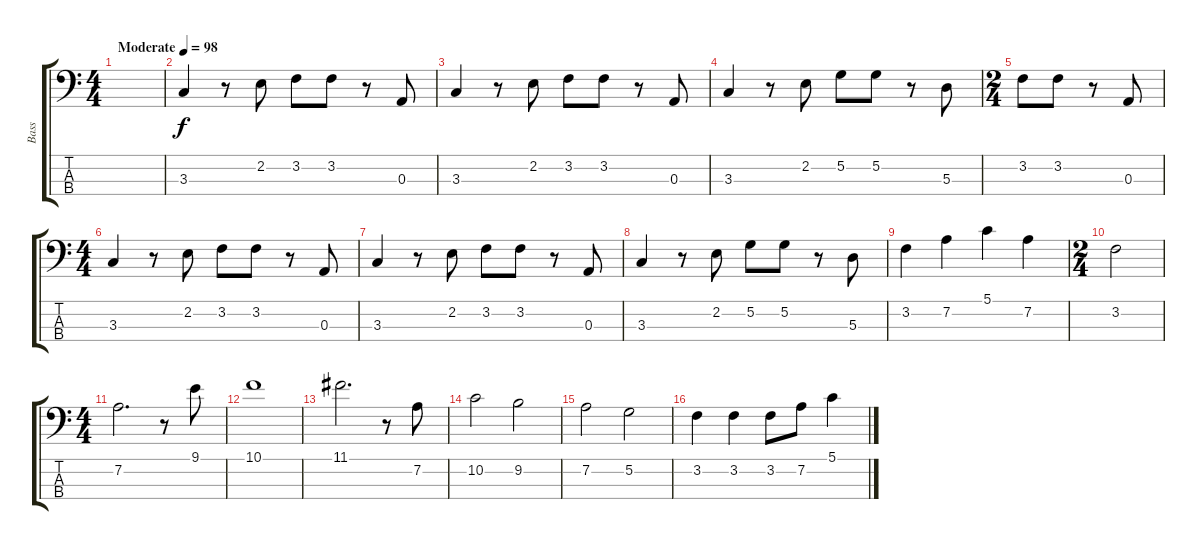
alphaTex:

\track ("Bass" "Bass") {instrument electricbassfinger}
\staff {score tabs}
\tuning (G2 D2 A1 E1) {hide}
\ts (4 4)
\tempo (98 "Moderate")
\clef f4
\ks c
|
3.3.4 r.8 2.2.8 3.2.8 3.2.8 r.8 0.3.8 |
3.3.4 r.8 2.2.8 3.2.8 3.2.8 r.8 0.3.8 |
3.3.4 r.8 2.2.8 5.2.8 5.2.8 r.8 5.3.8 |
\ts (2 4)
3.2.8 3.2.8 r.8 0.3.8 |
\ts (4 4)
3.3.4 r.8 2.2.8 3.2.8 3.2.8 r.8 0.3.8 |
3.3.4 r.8 2.2.8 3.2.8 3.2.8 r.8 0.3.8 |
3.3.4 r.8 2.2.8 5.2.8 5.2.8 r.8 5.3.8 |
3.2.4 7.2.4 5.1.4 7.2.4 |
\ts (2 4)
3.2.2 |
\ts (4 4)
7.2.2{d} r.8 9.1.8 |
10.1.1 |
11.1.2{d} r.8 7.2.8 |
10.2.2 9.2.2 |
7.2.2 5.2.2 |
3.2.4 3.2.4 3.2.8 7.2.8 5.1.4
